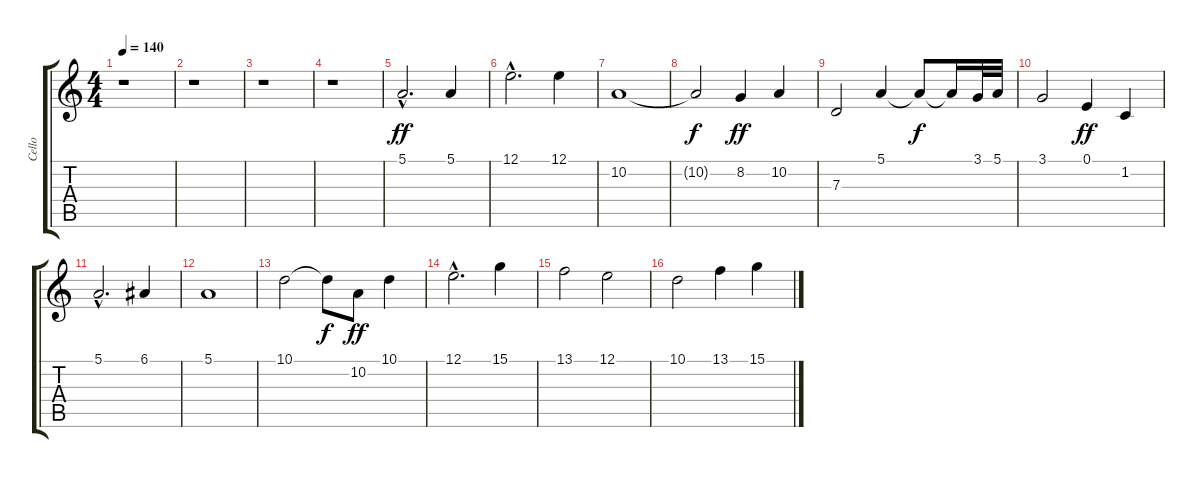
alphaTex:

\track ("Cello" "Cello") {instrument cello}
\staff {score tabs}
\tuning (E4 B3 G3 D3 A2 E2) {hide}
\ts (4 4)
\tempo 140
\clef g2
\ks c
r.1{dy ff instrument cello} |
r.1 |
r.1 |
r.1 |
5.1{hac}.2{d volume 8} 5.1.4{volume 16} |
12.1{hac}.2{d volume 8} 12.1.4{volume 16} |
10.2.1{volume 8} |
10.2{t}.2{dy f} 8.2.4{dy ff volume 8} 10.2.4{volume 16} |
7.3.2{volume 8} 5.1.4{volume 16} 5.1{t}.8{dy f} 5.1{t}.16 3.1.32 5.1.32 |
3.1.2 0.1.4{dy ff volume 12} 1.2.4{volume 16} |
5.1{hac}.2{d} 6.1.4{volume 8} |
5.1.1{volume 16} |
10.1.2{volume 8} 10.1{t}.8{dy f} 10.2.8{dy ff volume 16} 10.1.4 |
12.1{hac}.2{d volume 8} 15.1.4{volume 8} |
13.1.2{volume 16} 12.1.2 |
10.1.2 13.1.4 15.1.4
